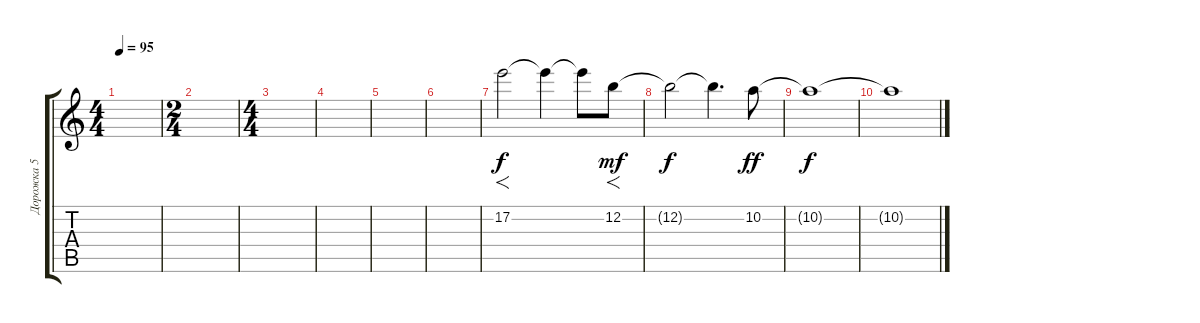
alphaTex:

\track ("Дорожка 5" "Дорожка 5") {instrument electricguitarjazz}
\staff {score tabs}
\tuning (E4 B3 G3 D3 A2 E2) {hide}
\ts (4 4)
\tempo 95
\clef g2
\ks c
|
\ts (2 4)
|
\ts (4 4)
|
|
|
|
17.2.2{f} 17.2{t}.4 17.2{t}.8 12.2.8{f dy mf} |
12.2{t}.2{dy f} 12.2{t}.4{d} 10.2.8{dy ff volume 1} |
10.2{t}.1{dy f volume 16} |
10.2{t}.1
